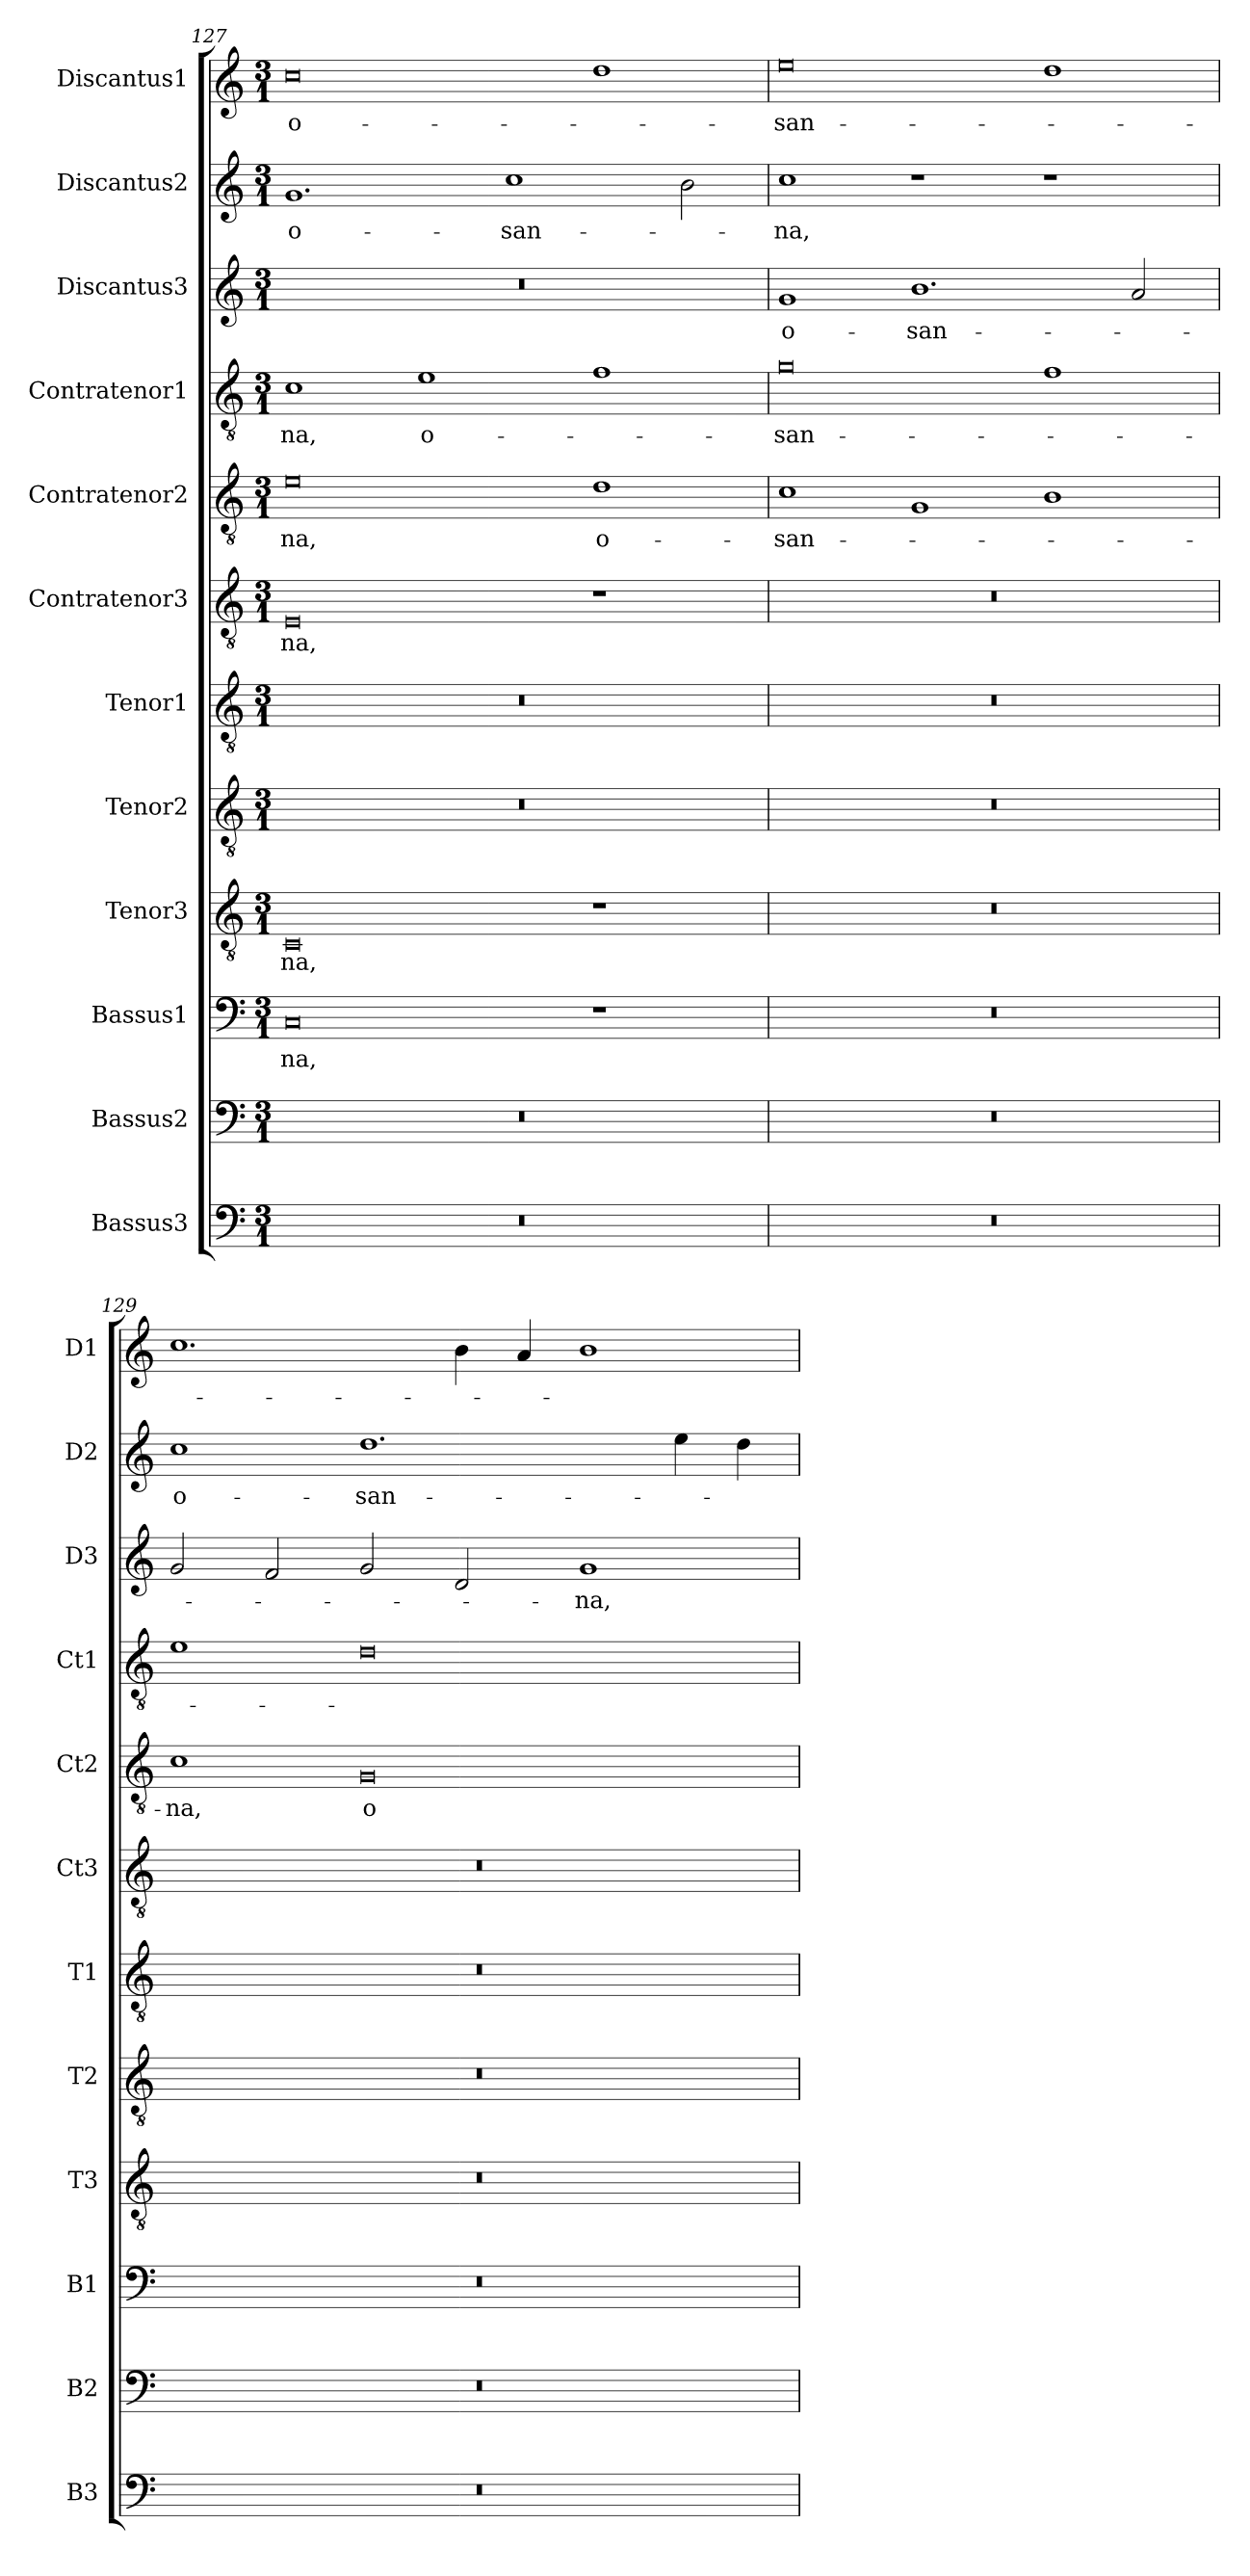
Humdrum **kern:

**kern	**kern	**kern	**text	**kern	**text	**kern	**kern	**kern	**text	**kern	**text	**kern	**text	**kern	**text	**kern	**text	**kern	**text
*part12	*part11	*part10	*part10	*part9	*part9	*part8	*part7	*part6	*part6	*part5	*part5	*part4	*part4	*part3	*part3	*part2	*part2	*part1	*part1
*staff12	*staff11	*staff10	*staff10	*staff9	*staff9	*staff8	*staff7	*staff6	*staff6	*staff5	*staff5	*staff4	*staff4	*staff3	*staff3	*staff2	*staff2	*staff1	*staff1
*I"Bassus3	*I"Bassus2	*I"Bassus1	*	*I"Tenor3	*	*I"Tenor2	*I"Tenor1	*I"Contratenor3	*	*I"Contratenor2	*	*I"Contratenor1	*	*I"Discantus3	*	*I"Discantus2	*	*I"Discantus1	*
*I'B3	*I'B2	*I'B1	*	*I'T3	*	*I'T2	*I'T1	*I'Ct3	*	*I'Ct2	*	*I'Ct1	*	*I'D3	*	*I'D2	*	*I'D1	*
*clefF4	*clefF4	*clefF4	*	*clefGv2	*	*clefGv2	*clefGv2	*clefGv2	*	*clefGv2	*	*clefGv2	*	*clefG2	*	*clefG2	*	*clefG2	*
*k[]	*k[]	*k[]	*	*k[]	*	*k[]	*k[]	*k[]	*	*k[]	*	*k[]	*	*k[]	*	*k[]	*	*k[]	*
*M3/1	*M3/1	*M3/1	*	*M3/1	*	*M3/1	*M3/1	*M3/1	*	*M3/1	*	*M3/1	*	*M3/1	*	*M3/1	*	*M3/1	*
=127	=127	=127	=127	=127	=127	=127	=127	=127	=127	=127	=127	=127	=127	=127	=127	=127	=127	=127	=127
0.r	0.r	0C/	-na,	0C/	-na,	0.r	0.r	0E/	-na,	0e\	-na,	1c\	-na,	0.r	.	1.g/	o-	0cc\	o-
.	.	.	.	.	.	.	.	.	.	.	.	1e\	o-	.	.	.	.	.	.
.	.	.	.	.	.	.	.	.	.	.	.	.	.	.	.	1cc\	-san-	.	.
.	.	1r	.	1r	.	.	.	1r	.	1d\	o-	1f\	.	.	.	.	.	1dd\	.
.	.	.	.	.	.	.	.	.	.	.	.	.	.	.	.	2b\	.	.	.
=128	=128	=128	=128	=128	=128	=128	=128	=128	=128	=128	=128	=128	=128	=128	=128	=128	=128	=128	=128
0.r	0.r	0.r	.	0.r	.	0.r	0.r	0.r	.	1c\	-san-	0g\	-san-	1g/	o-	1cc\	-na,	0ee\	-san-
.	.	.	.	.	.	.	.	.	.	1G/	.	.	.	1.b\	-san-	1r	.	.	.
.	.	.	.	.	.	.	.	.	.	1B\	.	1f\	.	.	.	1r	.	1dd\	.
.	.	.	.	.	.	.	.	.	.	.	.	.	.	2a/	.	.	.	.	.
=129	=129	=129	=129	=129	=129	=129	=129	=129	=129	=129	=129	=129	=129	=129	=129	=129	=129	=129	=129
0.r	0.r	0.r	.	0.r	.	0.r	0.r	0.r	.	1c\	-na,	1e\	.	2g/	.	1cc\	o-	1.cc\	.
.	.	.	.	.	.	.	.	.	.	.	.	.	.	2f/	.	.	.	.	.
.	.	.	.	.	.	.	.	.	.	0G/	o-	0d\	.	2g/	.	1.dd\	-san-	.	.
.	.	.	.	.	.	.	.	.	.	.	.	.	.	2d/	.	.	.	4b\	.
.	.	.	.	.	.	.	.	.	.	.	.	.	.	.	.	.	.	4a/	.
.	.	.	.	.	.	.	.	.	.	.	.	.	.	1g/	-na,	.	.	1b\	.
.	.	.	.	.	.	.	.	.	.	.	.	.	.	.	.	4ee\	.	.	.
.	.	.	.	.	.	.	.	.	.	.	.	.	.	.	.	4dd\	.	.	.
=	=	=	=	=	=	=	=	=	=	=	=	=	=	=	=	=	=	=	=
*-	*-	*-	*-	*-	*-	*-	*-	*-	*-	*-	*-	*-	*-	*-	*-	*-	*-	*-	*-
